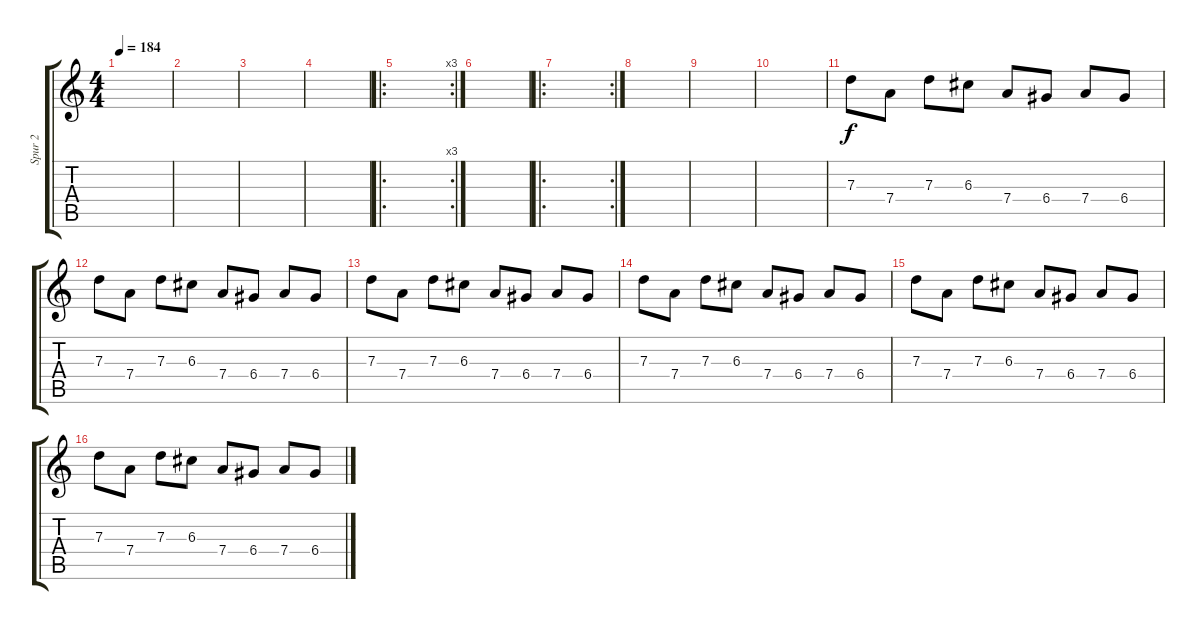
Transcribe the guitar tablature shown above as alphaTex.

\track ("Spur 2" "Spur 2") {instrument distortionguitar}
\staff {score tabs}
\tuning (E4 B3 G3 D3 A2 E2) {hide}
\ts (4 4)
\tempo 184
\clef g2
\ks c
|
|
|
|
\ro
\rc 3
|
|
\ro
\rc 2
|
|
|
|
7.3.8 7.4.8 7.3.8 6.3.8 7.4.8 6.4.8 7.4.8 6.4.8 |
7.3.8 7.4.8 7.3.8 6.3.8 7.4.8 6.4.8 7.4.8 6.4.8 |
7.3.8 7.4.8 7.3.8 6.3.8 7.4.8 6.4.8 7.4.8 6.4.8 |
7.3.8 7.4.8 7.3.8 6.3.8 7.4.8 6.4.8 7.4.8 6.4.8 |
7.3.8 7.4.8 7.3.8 6.3.8 7.4.8 6.4.8 7.4.8 6.4.8 |
7.3.8 7.4.8 7.3.8 6.3.8 7.4.8 6.4.8 7.4.8 6.4.8
